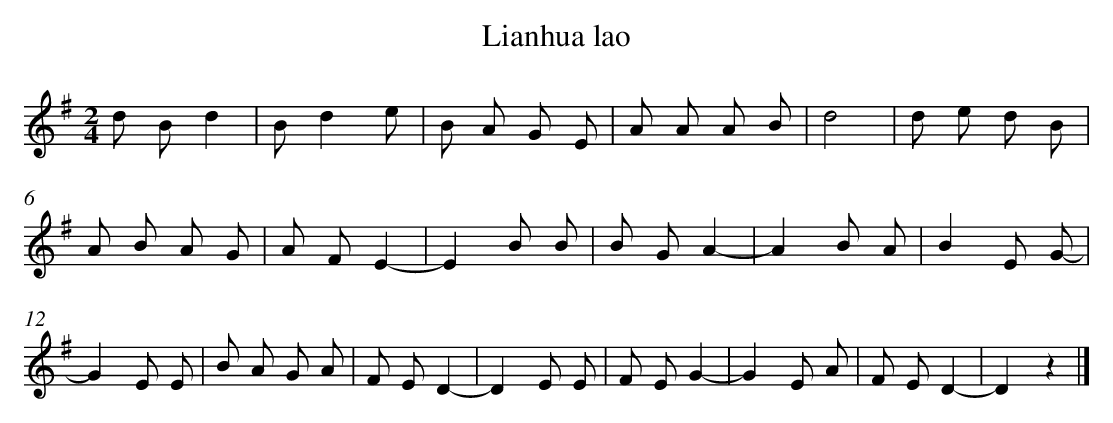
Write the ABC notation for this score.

X:1
T: Lianhua lao
L: 1/8
M: 2/4
K: G
d Bd2 [I:setbarnb 1]|
Bd2e |
B A G E |
A A A B |
d4 |
d e d B |
A B A G |
A FE2- |
E2B B |
B GA2- |
A2B A |
B2E G- |
G2E E |
B A G A |
F ED2- |
D2E E |
F EG2- |
G2E A |
F ED2- |
D2z2 |]
